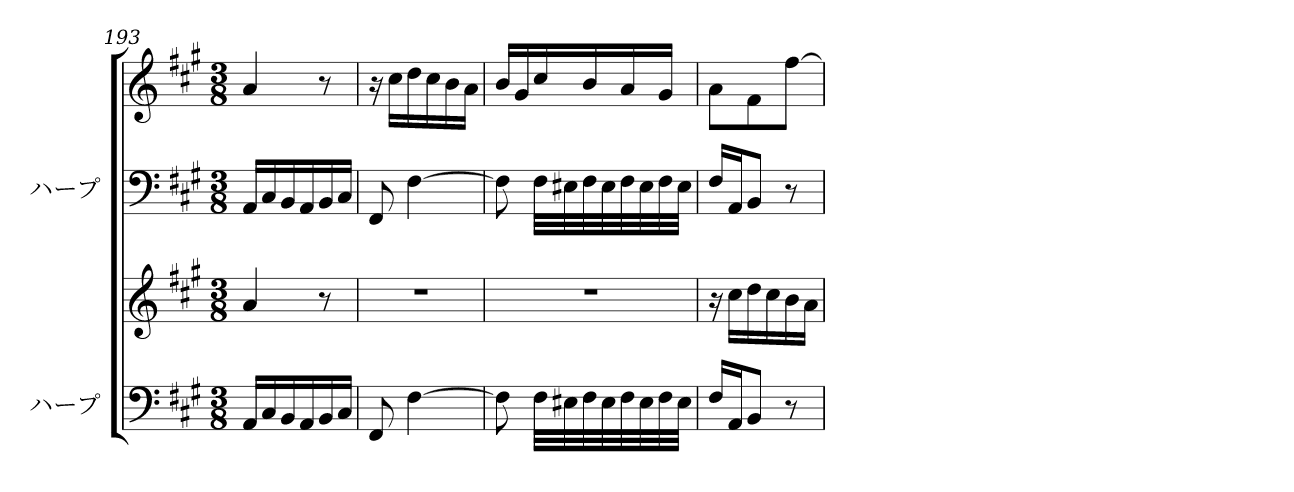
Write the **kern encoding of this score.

**kern	**kern	**kern	**kern
*part2	*part2	*part1	*part1
*staff4	*staff3	*staff2	*staff1
*I"ハープ	*	*I"ハープ	*
*clefF4	*clefG2	*clefF4	*clefG2
*k[f#c#g#]	*k[f#c#g#]	*k[f#c#g#]	*k[f#c#g#]
*M3/8	*M3/8	*M3/8	*M3/8
=193	=193	=193	=193
16AA/LL	4a/	16AA/LL	4a/
16C#/	.	16C#/	.
16BB/	.	16BB/	.
16AA/	.	16AA/	.
16BB/	8r	16BB/	8r
16C#/JJ	.	16C#/JJ	.
=194	=194	=194	=194
8FF#/	4.r	8FF#/	16r
.	.	.	16cc#\LL
[4F#\	.	[4F#\	16dd\
.	.	.	16cc#\
.	.	.	16b\
.	.	.	16a\JJ
!!LO:LB:g=z
=195	=195	=195	=195
8F#\]	4.r	8F#\]	16b/LL
.	.	.	16g#/
32F#\LLL	.	32F#\LLL	16cc#/
32E#X\	.	32E#X\	.
32F#\	.	32F#\	16b/
32E#\	.	32E#\	.
32F#\	.	32F#\	16a/
32E#\	.	32E#\	.
32F#\	.	32F#\	16g#/JJ
32E#\JJJ	.	32E#\JJJ	.
=196	=196	=196	=196
16F#/LL	16r	16F#/LL	8a\L
16AA/J	16cc#\LL	16AA/J	.
8BB/J	16dd\	8BB/J	8f#\
.	16cc#\	.	.
8r	16b\	8r	[8ff#\J
.	16a\JJ	.	.
=	=	=	=
*-	*-	*-	*-
